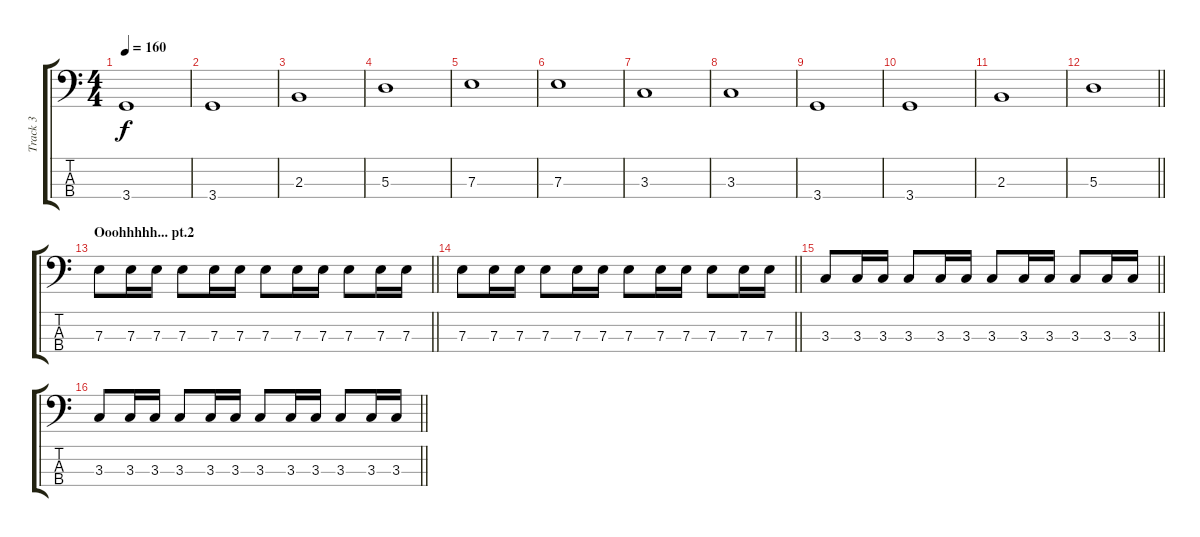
\track ("Track 3" "Track 3") {instrument electricbassfinger}
\staff {score tabs}
\tuning (G2 D2 A1 E1) {hide}
\ts (4 4)
\tempo 160
\clef f4
\ks c
3.4.1{dy f} |
3.4.1 |
2.3.1 |
5.3.1 |
7.3.1 |
7.3.1 |
3.3.1 |
3.3.1 |
3.4.1 |
3.4.1 |
2.3.1 |
\barLineRight lightlight
5.3.1 |
\section ("" "Ooohhhhh... pt.2")
\barLineRight lightlight
7.3.8 7.3.16 7.3.16 7.3.8 7.3.16 7.3.16 7.3.8 7.3.16 7.3.16 7.3.8 7.3.16 7.3.16 |
\barLineRight lightlight
7.3.8 7.3.16 7.3.16 7.3.8 7.3.16 7.3.16 7.3.8 7.3.16 7.3.16 7.3.8 7.3.16 7.3.16 |
\barLineRight lightlight
3.3.8 3.3.16 3.3.16 3.3.8 3.3.16 3.3.16 3.3.8 3.3.16 3.3.16 3.3.8 3.3.16 3.3.16 |
\barLineRight lightlight
3.3.8 3.3.16 3.3.16 3.3.8 3.3.16 3.3.16 3.3.8 3.3.16 3.3.16 3.3.8 3.3.16 3.3.16
